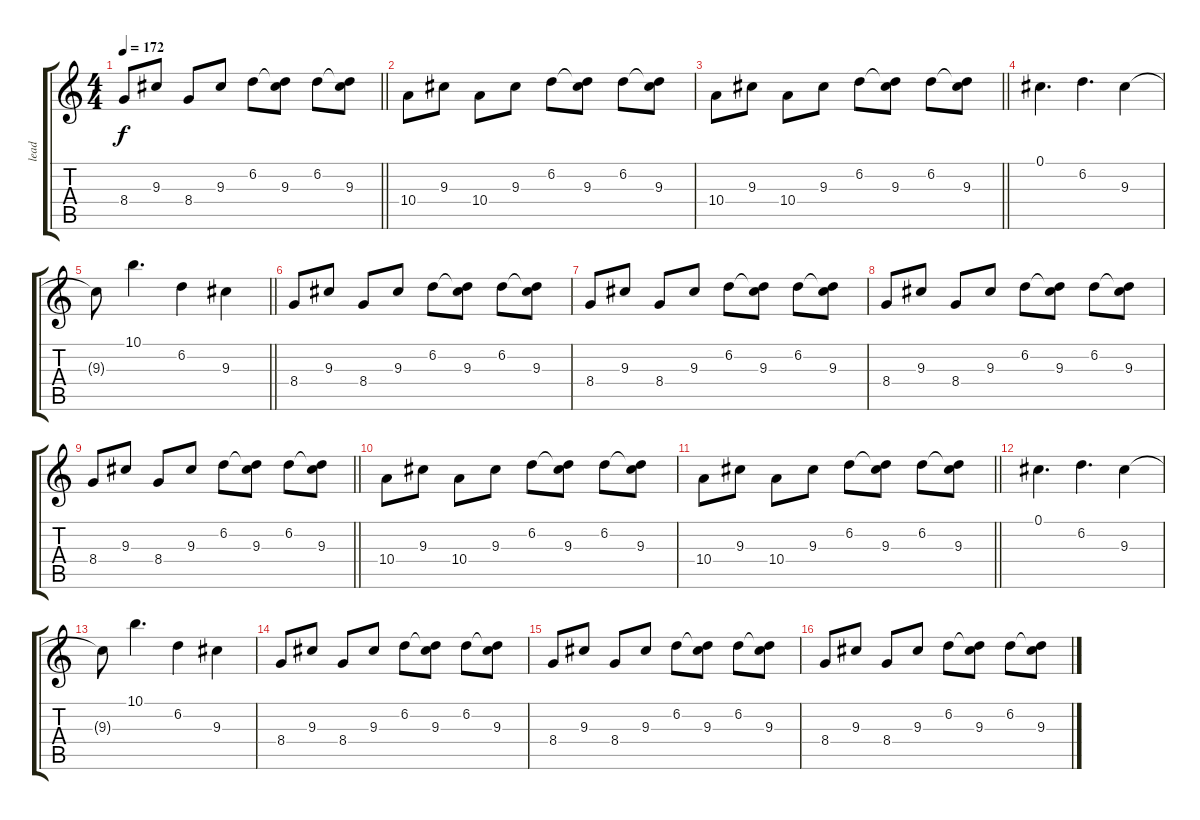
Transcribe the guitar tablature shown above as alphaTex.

\track ("lead" "lead") {instrument distortionguitar}
\staff {score tabs}
\tuning (Db4 Ab3 E3 B2 Gb2 B1) {hide}
\ts (4 4)
\tempo 172
\clef g2
\barLineRight lightlight
\ks c
8.4.8{dy f} 9.3.8 8.4.8 9.3.8 6.2.8 (6.2{t} 9.3).8 6.2.8 (6.2{t} 9.3).8 |
10.4.8 9.3.8 10.4.8 9.3.8 6.2.8 (6.2{t} 9.3).8 6.2.8 (6.2{t} 9.3).8 |
\barLineRight lightlight
10.4.8 9.3.8 10.4.8 9.3.8 6.2.8 (6.2{t} 9.3).8 6.2.8 (6.2{t} 9.3).8 |
0.1.4{d} 6.2.4{d} 9.3.4 |
\barLineRight lightlight
9.3{t}.8 10.1.4{d} 6.2.4 9.3.4 |
8.4.8 9.3.8 8.4.8 9.3.8 6.2.8 (6.2{t} 9.3).8 6.2.8 (6.2{t} 9.3).8 |
8.4.8 9.3.8 8.4.8 9.3.8 6.2.8 (6.2{t} 9.3).8 6.2.8 (6.2{t} 9.3).8 |
8.4.8 9.3.8 8.4.8 9.3.8 6.2.8 (6.2{t} 9.3).8 6.2.8 (6.2{t} 9.3).8 |
\barLineRight lightlight
8.4.8 9.3.8 8.4.8 9.3.8 6.2.8 (6.2{t} 9.3).8 6.2.8 (6.2{t} 9.3).8 |
10.4.8 9.3.8 10.4.8 9.3.8 6.2.8 (6.2{t} 9.3).8 6.2.8 (6.2{t} 9.3).8 |
\barLineRight lightlight
10.4.8 9.3.8 10.4.8 9.3.8 6.2.8 (6.2{t} 9.3).8 6.2.8 (6.2{t} 9.3).8 |
0.1.4{d} 6.2.4{d} 9.3.4 |
9.3{t}.8 10.1.4{d} 6.2.4 9.3.4 |
8.4.8 9.3.8 8.4.8 9.3.8 6.2.8 (6.2{t} 9.3).8 6.2.8 (6.2{t} 9.3).8 |
8.4.8 9.3.8 8.4.8 9.3.8 6.2.8 (6.2{t} 9.3).8 6.2.8 (6.2{t} 9.3).8 |
8.4.8 9.3.8 8.4.8 9.3.8 6.2.8 (6.2{t} 9.3).8 6.2.8 (6.2{t} 9.3).8
